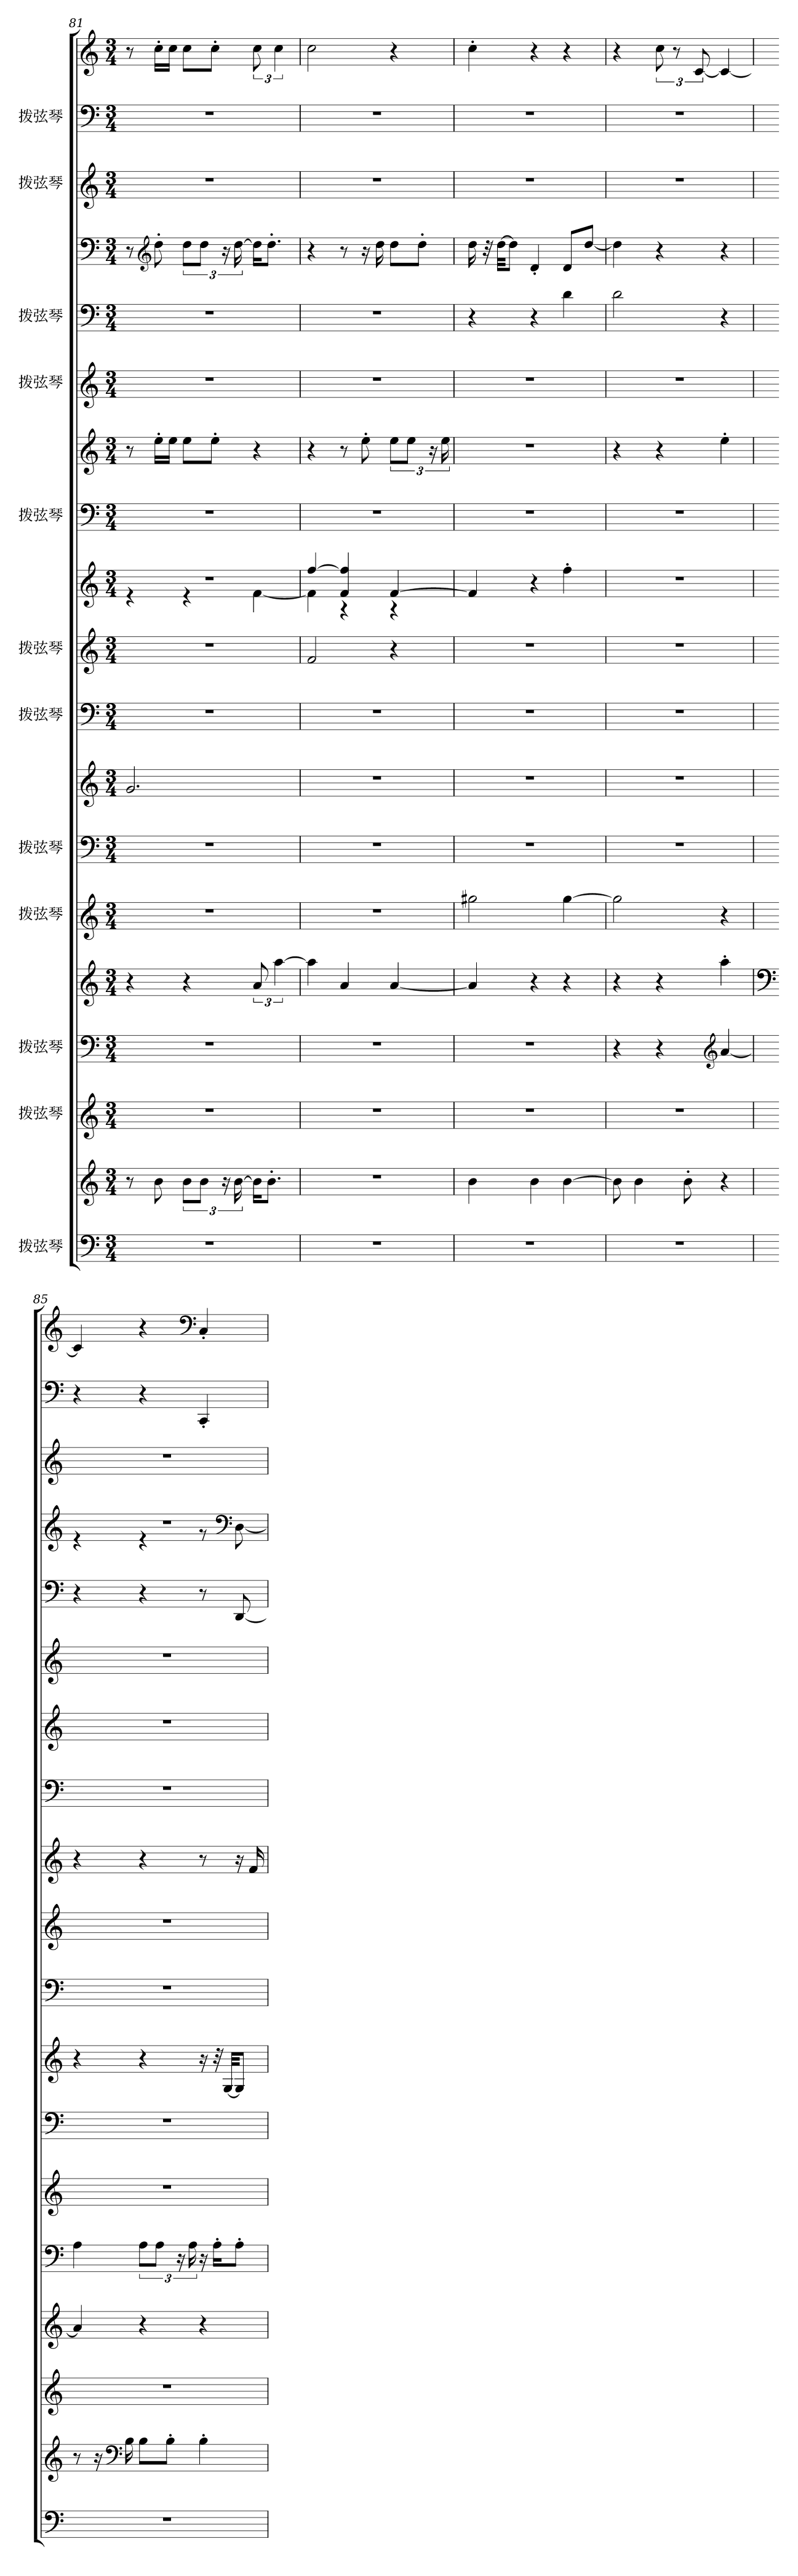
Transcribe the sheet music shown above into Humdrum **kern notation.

**kern	**kern	**kern	**kern	**kern	**kern	**kern	**kern	**kern	**kern	**kern	**kern	**kern	**kern	**kern	**kern	**kern	**kern	**kern
*part12	*part12	*part11	*part10	*part10	*part9	*part8	*part8	*part7	*part6	*part6	*part5	*part5	*part4	*part3	*part3	*part2	*part1	*part1
*staff19	*staff18	*staff17	*staff16	*staff15	*staff14	*staff13	*staff12	*staff11	*staff10	*staff9	*staff8	*staff7	*staff6	*staff5	*staff4	*staff3	*staff2	*staff1
*I"拨弦琴	*	*I"拨弦琴	*I"拨弦琴	*	*I"拨弦琴	*I"拨弦琴	*	*I"拨弦琴	*I"拨弦琴	*	*I"拨弦琴	*	*I"拨弦琴	*I"拨弦琴	*	*I"拨弦琴	*I"拨弦琴	*
*clefF4	*clefG2	*clefG2	*clefF4	*clefG2	*clefG2	*clefF4	*clefG2	*clefF4	*clefG2	*clefG2	*clefF4	*clefG2	*clefG2	*clefF4	*clefF4	*clefG2	*clefF4	*clefG2
*k[]	*k[]	*k[]	*k[]	*k[]	*k[]	*k[]	*k[]	*k[]	*k[]	*k[]	*k[]	*k[]	*k[]	*k[]	*k[]	*k[]	*k[]	*k[]
*M3/4	*M3/4	*M3/4	*M3/4	*M3/4	*M3/4	*M3/4	*M3/4	*M3/4	*M3/4	*M3/4	*M3/4	*M3/4	*M3/4	*M3/4	*M3/4	*M3/4	*M3/4	*M3/4
=81	=81	=81	=81	=81	=81	=81	=81	=81	=81	=81	=81	=81	=81	=81	=81	=81	=81	=81
*	*	*	*	*	*	*	*	*	*	*^	*	*	*	*	*	*	*	*
2.r	8r	2.r	2.r	4r	2.r	2.r	2.g/	2.r	2.r	2.r	4r	2.r	8r	2.r	2.r	8r	2.r	2.r	8r
*	*	*	*	*	*	*	*	*	*	*	*	*	*	*	*	*clefG2	*	*	*
.	8b\	.	.	.	.	.	.	.	.	.	.	.	16ee'\LL	.	.	8dd'\	.	.	16cc'\LL
.	.	.	.	.	.	.	.	.	.	.	.	.	16ee\JJ	.	.	.	.	.	16cc\JJ
.	12b\L	.	.	4r	.	.	.	.	.	.	4r	.	8ee\L	.	.	12dd\L	.	.	8cc\L
.	12b\J	.	.	.	.	.	.	.	.	.	.	.	.	.	.	12dd\J	.	.	.
.	.	.	.	.	.	.	.	.	.	.	.	.	8ee'\J	.	.	.	.	.	8cc'\J
.	24r	.	.	.	.	.	.	.	.	.	.	.	.	.	.	24r	.	.	.
.	[24b\	.	.	.	.	.	.	.	.	.	.	.	.	.	.	[24dd\	.	.	.
.	16b\KL]	.	.	12a/	.	.	.	.	.	.	[4f\	.	4r	.	.	16dd\KL]	.	.	12cc\
.	8.b'\J	.	.	.	.	.	.	.	.	.	.	.	.	.	.	8.dd'\J	.	.	.
.	.	.	.	[6aa\	.	.	.	.	.	.	.	.	.	.	.	.	.	.	6cc\
=82	=82	=82	=82	=82	=82	=82	=82	=82	=82	=82	=82	=82	=82	=82	=82	=82	=82	=82	=82
2.r	2.r	2.r	2.r	4aa\]	2.r	2.r	2.r	2.r	2f/	[4ff/	4f\]	2.r	4r	2.r	2.r	4r	2.r	2.r	2cc\
.	.	.	.	4a/	.	.	.	.	.	4f/ 4ff/]	4r	.	8r	.	.	8r	.	.	.
.	.	.	.	.	.	.	.	.	.	.	.	.	8ee'\	.	.	16r	.	.	.
.	.	.	.	.	.	.	.	.	.	.	.	.	.	.	.	16dd\	.	.	.
.	.	.	.	[4a/	.	.	.	.	4r	[4f/	4r	.	12ee\L	.	.	8dd\L	.	.	4r
.	.	.	.	.	.	.	.	.	.	.	.	.	12ee\J	.	.	.	.	.	.
.	.	.	.	.	.	.	.	.	.	.	.	.	.	.	.	8dd'\J	.	.	.
.	.	.	.	.	.	.	.	.	.	.	.	.	24r	.	.	.	.	.	.
.	.	.	.	.	.	.	.	.	.	.	.	.	24ee\	.	.	.	.	.	.
*	*	*	*	*	*	*	*	*	*	*v	*v	*	*	*	*	*	*	*	*
!!LO:PB:g=z
=83	=83	=83	=83	=83	=83	=83	=83	=83	=83	=83	=83	=83	=83	=83	=83	=83	=83	=83
2.r	4b\	2.r	2.r	4a/]	2gg#X\	2.r	2.r	2.r	2.r	4f/]	2.r	2.r	2.r	4r	16dd\	2.r	2.r	4cc'\
.	.	.	.	.	.	.	.	.	.	.	.	.	.	.	32r	.	.	.
.	.	.	.	.	.	.	.	.	.	.	.	.	.	.	[32dd\KKL	.	.	.
.	.	.	.	.	.	.	.	.	.	.	.	.	.	.	8dd\J]	.	.	.
.	4b\	.	.	4r	.	.	.	.	.	4r	.	.	.	4r	4d'/	.	.	4r
.	[4b\	.	.	4r	[4gg#\	.	.	.	.	4ff'\	.	.	.	4d\	8d/L	.	.	4r
.	.	.	.	.	.	.	.	.	.	.	.	.	.	.	[8dd/J	.	.	.
=84	=84	=84	=84	=84	=84	=84	=84	=84	=84	=84	=84	=84	=84	=84	=84	=84	=84	=84
2.r	8b\]	2.r	4r	4r	2gg#\]	2.r	2.r	2.r	2.r	2.r	2.r	4r	2.r	2d\	4dd\]	2.r	2.r	4r
.	4b\	.	.	.	.	.	.	.	.	.	.	.	.	.	.	.	.	.
.	.	.	4r	4r	.	.	.	.	.	.	.	4r	.	.	4r	.	.	12cc\
.	.	.	.	.	.	.	.	.	.	.	.	.	.	.	.	.	.	12r
.	8b'\	.	.	.	.	.	.	.	.	.	.	.	.	.	.	.	.	.
.	.	.	.	.	.	.	.	.	.	.	.	.	.	.	.	.	.	[12c/
*	*	*	*clefG2	*	*	*	*	*	*	*	*	*	*	*	*	*	*	*
.	4r	.	[4a/	4aa'\	4r	.	.	.	.	.	.	4ee'\	.	4r	4r	.	.	4c/_
=85	=85	=85	=85	=85	=85	=85	=85	=85	=85	=85	=85	=85	=85	=85	=85	=85	=85	=85
*	*	*	*	*clefF4	*	*	*	*	*	*	*	*	*	*	*	*	*	*
*	*	*	*	*	*	*	*	*	*	*	*	*	*	*	*^	*	*	*
2.r	8r	2.r	4a/]	4A\	2.r	2.r	4r	2.r	2.r	4r	2.r	2.r	2.r	4r	2.r	4r	2.r	4r	4c/]
.	16r	.	.	.	.	.	.	.	.	.	.	.	.	.	.	.	.	.	.
*	*clefF4	*	*	*	*	*	*	*	*	*	*	*	*	*	*	*	*	*	*
.	16B\	.	.	.	.	.	.	.	.	.	.	.	.	.	.	.	.	.	.
.	8B\L	.	4r	12A\L	.	.	4r	.	.	4r	.	.	.	4r	.	4r	.	4r	4r
.	.	.	.	12A\J	.	.	.	.	.	.	.	.	.	.	.	.	.	.	.
.	8B'\J	.	.	.	.	.	.	.	.	.	.	.	.	.	.	.	.	.	.
.	.	.	.	24r	.	.	.	.	.	.	.	.	.	.	.	.	.	.	.
.	.	.	.	24A\	.	.	.	.	.	.	.	.	.	.	.	.	.	.	.
*	*	*	*	*	*	*	*	*	*	*	*	*	*	*	*	*	*	*	*clefF4
.	4B'\	.	4r	16r	.	.	16r	.	.	8r	.	.	.	8r	.	8r	.	4CC'/	4C'/
.	.	.	.	16A'\KL	.	.	32r	.	.	.	.	.	.	.	.	.	.	.	.
.	.	.	.	.	.	.	[32G/KKL	.	.	.	.	.	.	.	.	.	.	.	.
*	*	*	*	*	*	*	*	*	*	*	*	*	*	*	*clefF4	*	*	*	*
.	.	.	.	8A'\J	.	.	8G/J]	.	.	16r	.	.	.	[8DD/	.	[8D\	.	.	.
.	.	.	.	.	.	.	.	.	.	16f/	.	.	.	.	.	.	.	.	.
*	*	*	*	*	*	*	*	*	*	*	*	*	*	*	*v	*v	*	*	*
=	=	=	=	=	=	=	=	=	=	=	=	=	=	=	=	=	=	=
*-	*-	*-	*-	*-	*-	*-	*-	*-	*-	*-	*-	*-	*-	*-	*-	*-	*-	*-
